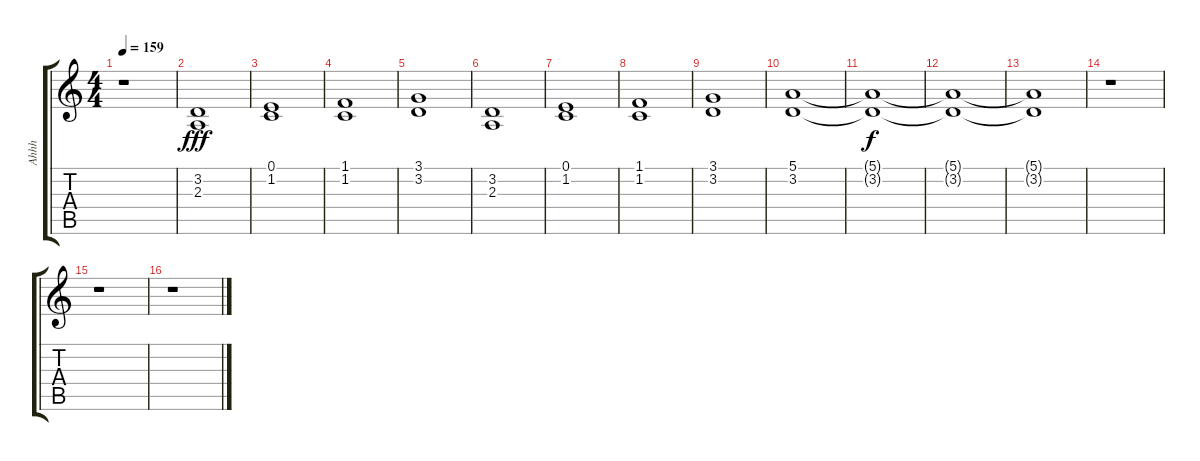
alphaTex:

\track ("Ahhh" "Ahhh") {instrument choiraahs}
\staff {score tabs}
\tuning (E4 B3 G3 D3 A2 E2) {hide}
\ts (4 4)
\tempo 159
\clef g2
\ks c
r.1{dy f} |
(3.2 2.3).1{dy fff} |
(0.1 1.2).1 |
(1.1 1.2).1 |
(3.1 3.2).1 |
(3.2 2.3).1 |
(0.1 1.2).1 |
(1.1 1.2).1 |
(3.1 3.2).1 |
(5.1 3.2).1 |
(5.1{t} 3.2{t}).1{dy f} |
(5.1{t} 3.2{t}).1 |
(5.1{t} 3.2{t}).1 |
r.1 |
r.1 |
r.1
